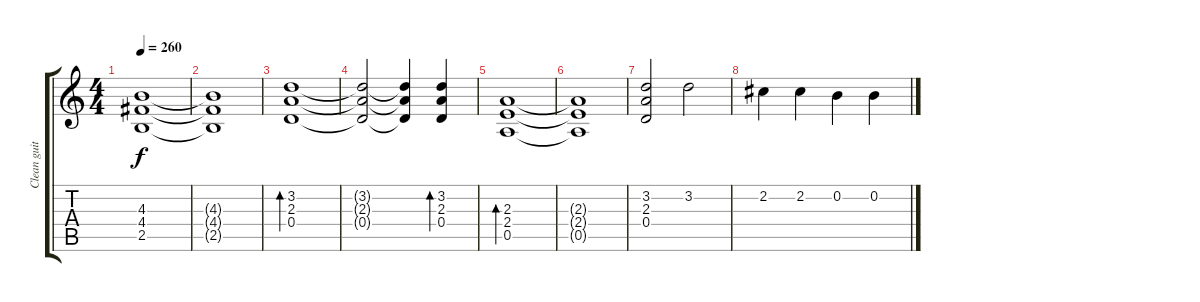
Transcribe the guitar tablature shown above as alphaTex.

\track ("Clean guitar in background" "Clean guit") {instrument electricguitarclean}
\staff {score tabs}
\tuning (E4 B3 G3 D3 A2 E2) {hide}
\ts (4 4)
\tempo 260
\clef g2
\ks c
(4.3 4.4 2.5).1{dy f} |
(4.3{t} 4.4{t} 2.5{t}).1 |
(3.2 2.3 0.4).1{bd 480} |
(3.2{t} 2.3{t} 0.4{t}).2 (3.2{t} 2.3{t} 0.4{t}).4 (3.2 2.3 0.4).4{bd 480} |
(2.3 2.4 0.5).1{bd 480} |
(2.3{t} 2.4{t} 0.5{t}).1 |
(3.2 2.3 0.4).2 3.2.2 |
2.2.4 2.2.4 0.2.4 0.2.4
